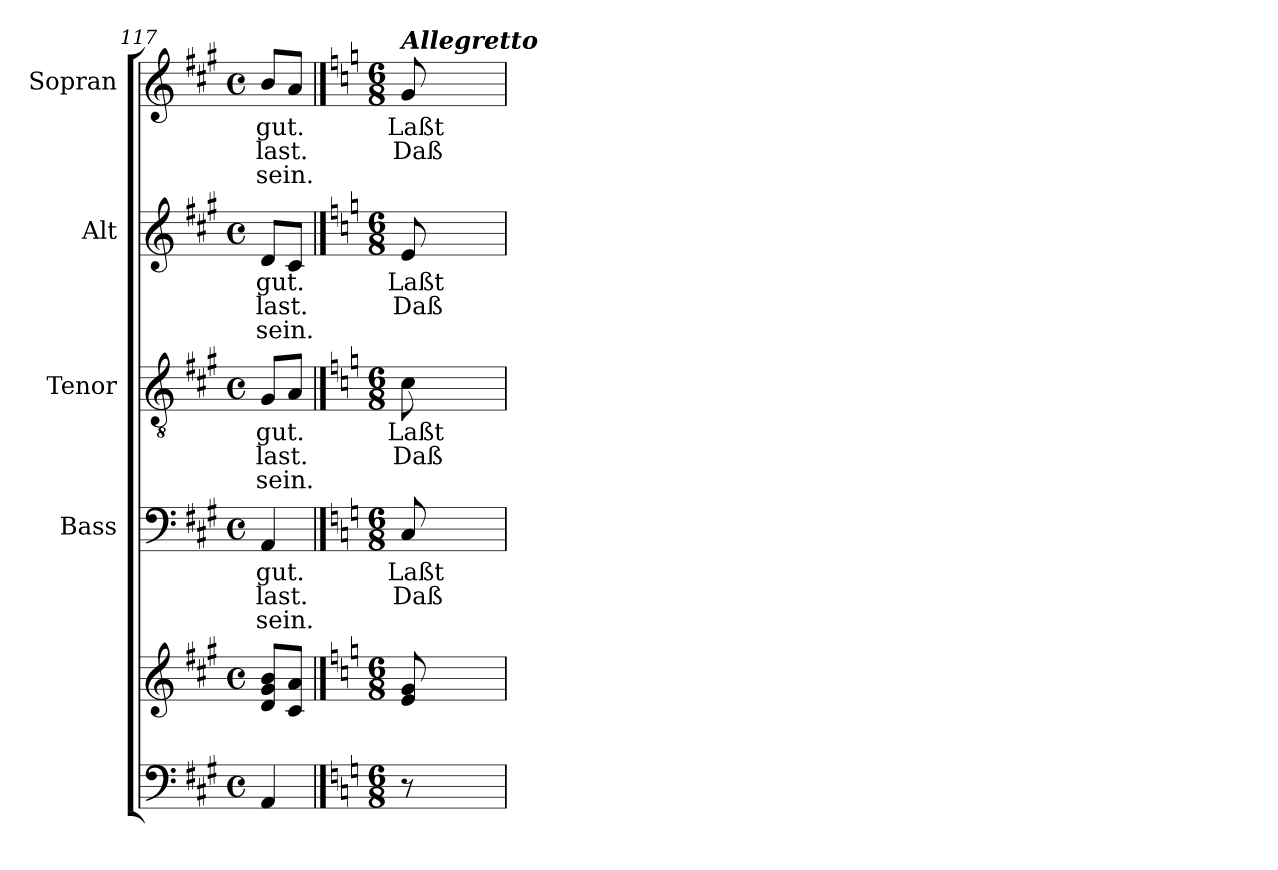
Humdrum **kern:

**kern	**kern	**kern	**text	**text	**text	**kern	**text	**text	**text	**kern	**text	**text	**text	**kern	**text	**text	**text
*part5	*part5	*part4	*part4	*part4	*part4	*part3	*part3	*part3	*part3	*part2	*part2	*part2	*part2	*part1	*part1	*part1	*part1
*staff6	*staff5	*staff4	*staff4	*staff4	*staff4	*staff3	*staff3	*staff3	*staff3	*staff2	*staff2	*staff2	*staff2	*staff1	*staff1	*staff1	*staff1
*	*	*I"Bass	*	*	*	*I"Tenor	*	*	*	*I"Alt	*	*	*	*I"Sopran	*	*	*
*	*	*I'B.	*	*	*	*I'T.	*	*	*	*I'A.	*	*	*	*I'S.	*	*	*
*clefF4	*clefG2	*clefF4	*	*	*	*clefGv2	*	*	*	*clefG2	*	*	*	*clefG2	*	*	*
*k[f#c#g#]	*k[f#c#g#]	*k[f#c#g#]	*	*	*	*k[f#c#g#]	*	*	*	*k[f#c#g#]	*	*	*	*k[f#c#g#]	*	*	*
*A:	*A:	*A:	*	*	*	*A:	*	*	*	*A:	*	*	*	*A:	*	*	*
*M4/4	*M4/4	*M4/4	*	*	*	*M4/4	*	*	*	*M4/4	*	*	*	*M4/4	*	*	*
*met(c)	*met(c)	*met(c)	*	*	*	*met(c)	*	*	*	*met(c)	*	*	*	*met(c)	*	*	*
=117	=117	=117	=117	=117	=117	=117	=117	=117	=117	=117	=117	=117	=117	=117	=117	=117	=117
!	!	!	!LO:LY:b	!LO:LY:b	!LO:LY:b	!	!LO:LY:b	!LO:LY:b	!LO:LY:b	!	!LO:LY:b	!LO:LY:b	!LO:LY:b	!	!LO:LY:b	!LO:LY:b	!LO:LY:b
4AA/	8d/ 8g#/ 8b/L	4AA/	gut.	-last.	sein.	8G#/L	gut.	-last.	sein.	8d/L	gut.	-last.	sein.	8b/L	gut.	-last.	sein.
.	8c#/ 8a/J	.	.	.	.	8A/J	.	.	.	8c#/J	.	.	.	8a/J	.	.	.
!!LO:PB:g=z
==118	==118	==118	==118	==118	==118	==118	==118	==118	==118	==118	==118	==118	==118	==118	==118	==118	==118
*k[]	*k[]	*k[]	*	*	*	*k[]	*	*	*	*k[]	*	*	*	*k[]	*	*	*
*C:	*C:	*C:	*	*	*	*C:	*	*	*	*C:	*	*	*	*C:	*	*	*
*M6/8	*M6/8	*M6/8	*	*	*	*M6/8	*	*	*	*M6/8	*	*	*	*M6/8	*	*	*
!	!	!	!	!	!	!	!	!	!	!	!	!	!	!LO:TX:a:Bi:t=Allegretto	!	!	!
!	!	!	!LO:LY:b	!LO:LY:b	!	!	!LO:LY:b	!LO:LY:b	!	!	!LO:LY:b	!LO:LY:b	!	!	!LO:LY:b	!LO:LY:b	!
8r	8e/ 8g/	8C/	Laßt	Daß	.	8c\	Laßt	Daß	.	8e/	Laßt	Daß	.	8g/	Laßt	Daß	.
=	=	=	=	=	=	=	=	=	=	=	=	=	=	=	=	=	=
*-	*-	*-	*-	*-	*-	*-	*-	*-	*-	*-	*-	*-	*-	*-	*-	*-	*-
